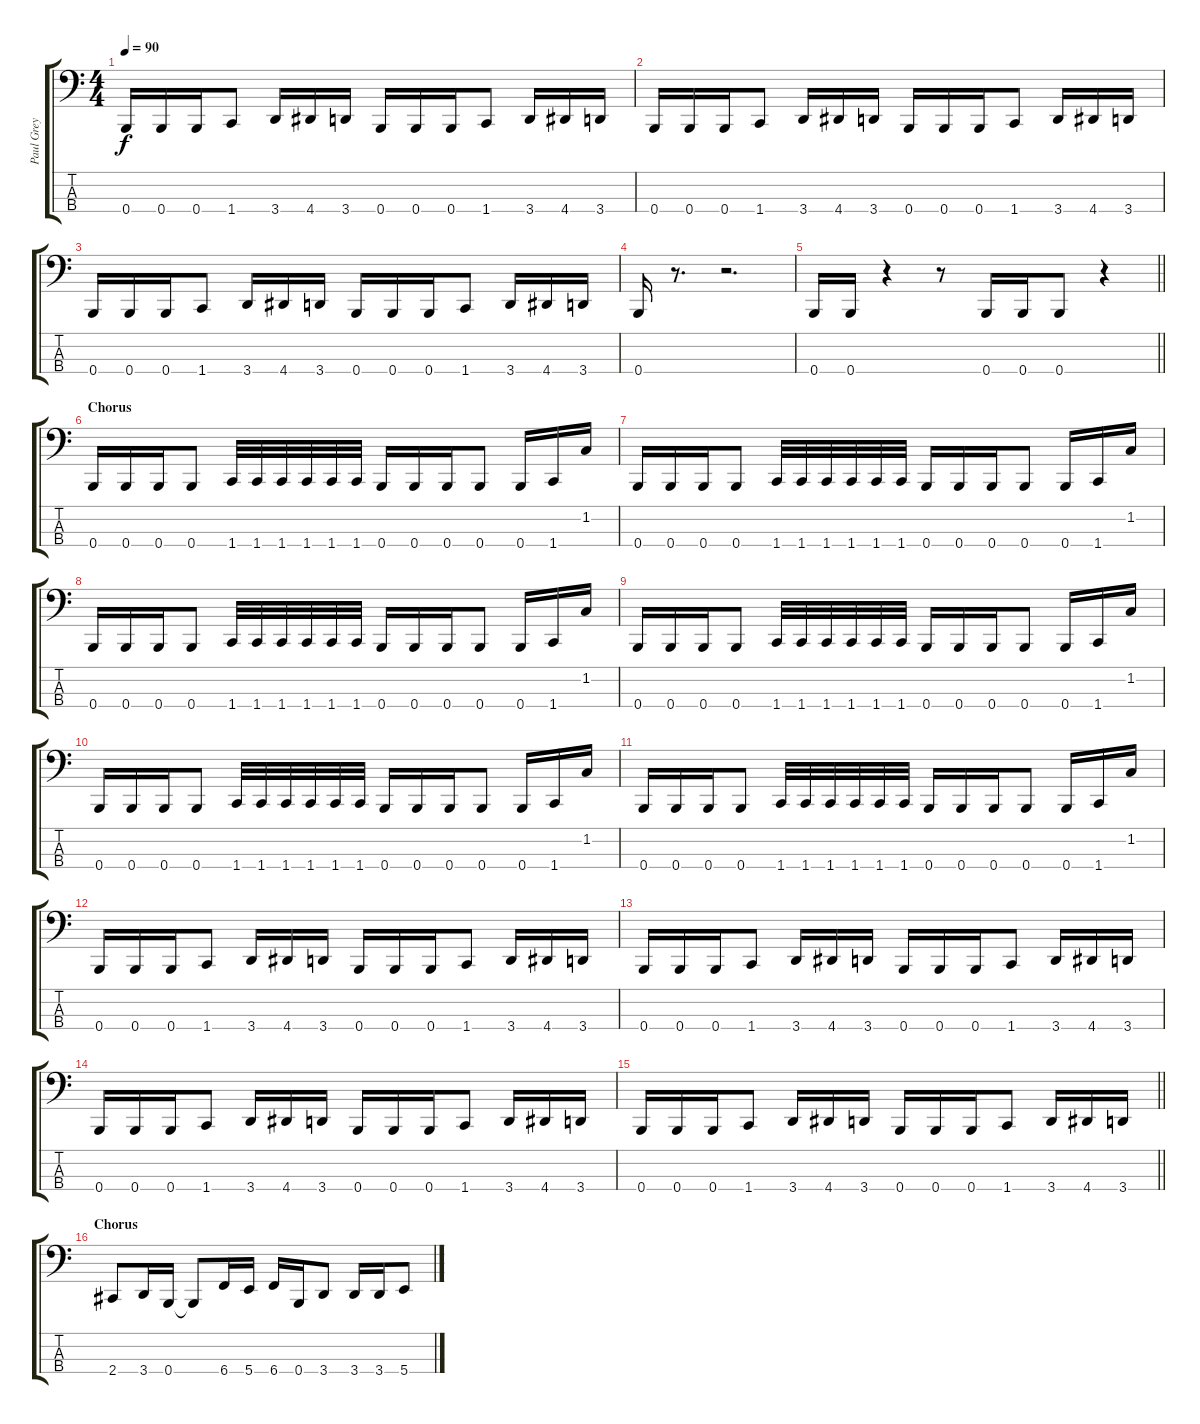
\track ("Paul Grey" "Paul Grey") {instrument electricbasspick}
\staff {score tabs}
\tuning (E2 B1 Gb1 B0) {hide}
\ts (4 4)
\tempo 90
\clef f4
\ks c
0.4.16{dy f} 0.4.16 0.4.16 1.4.8 3.4.16 4.4.16 3.4.16 0.4.16 0.4.16 0.4.16 1.4.8 3.4.16 4.4.16 3.4.16 |
0.4.16 0.4.16 0.4.16 1.4.8 3.4.16 4.4.16 3.4.16 0.4.16 0.4.16 0.4.16 1.4.8 3.4.16 4.4.16 3.4.16 |
0.4.16 0.4.16 0.4.16 1.4.8 3.4.16 4.4.16 3.4.16 0.4.16 0.4.16 0.4.16 1.4.8 3.4.16 4.4.16 3.4.16 |
0.4.16 r.8{d} r.2{d} |
\barLineRight lightlight
0.4.16 0.4.16 r.4 r.8 0.4.16 0.4.16 0.4.8 r.4 |
\section ("" "Chorus")
0.4.16 0.4.16 0.4.16 0.4.8 1.4.32 1.4.32 1.4.32 1.4.32 1.4.32 1.4.32 0.4.16 0.4.16 0.4.16 0.4.8 0.4.16 1.4.16 1.2.16 |
0.4.16 0.4.16 0.4.16 0.4.8 1.4.32 1.4.32 1.4.32 1.4.32 1.4.32 1.4.32 0.4.16 0.4.16 0.4.16 0.4.8 0.4.16 1.4.16 1.2.16 |
0.4.16 0.4.16 0.4.16 0.4.8 1.4.32 1.4.32 1.4.32 1.4.32 1.4.32 1.4.32 0.4.16 0.4.16 0.4.16 0.4.8 0.4.16 1.4.16 1.2.16 |
0.4.16 0.4.16 0.4.16 0.4.8 1.4.32 1.4.32 1.4.32 1.4.32 1.4.32 1.4.32 0.4.16 0.4.16 0.4.16 0.4.8 0.4.16 1.4.16 1.2.16 |
0.4.16 0.4.16 0.4.16 0.4.8 1.4.32 1.4.32 1.4.32 1.4.32 1.4.32 1.4.32 0.4.16 0.4.16 0.4.16 0.4.8 0.4.16 1.4.16 1.2.16 |
0.4.16 0.4.16 0.4.16 0.4.8 1.4.32 1.4.32 1.4.32 1.4.32 1.4.32 1.4.32 0.4.16 0.4.16 0.4.16 0.4.8 0.4.16 1.4.16 1.2.16 |
0.4.16 0.4.16 0.4.16 1.4.8 3.4.16 4.4.16 3.4.16 0.4.16 0.4.16 0.4.16 1.4.8 3.4.16 4.4.16 3.4.16 |
0.4.16 0.4.16 0.4.16 1.4.8 3.4.16 4.4.16 3.4.16 0.4.16 0.4.16 0.4.16 1.4.8 3.4.16 4.4.16 3.4.16 |
0.4.16 0.4.16 0.4.16 1.4.8 3.4.16 4.4.16 3.4.16 0.4.16 0.4.16 0.4.16 1.4.8 3.4.16 4.4.16 3.4.16 |
\barLineRight lightlight
0.4.16 0.4.16 0.4.16 1.4.8 3.4.16 4.4.16 3.4.16 0.4.16 0.4.16 0.4.16 1.4.8 3.4.16 4.4.16 3.4.16 |
\section ("" "Chorus")
2.4.8 3.4.16 0.4.16 0.4{t}.8 6.4.16 5.4.16 6.4.16 0.4.16 3.4.8 3.4.16 3.4.16 5.4.8
